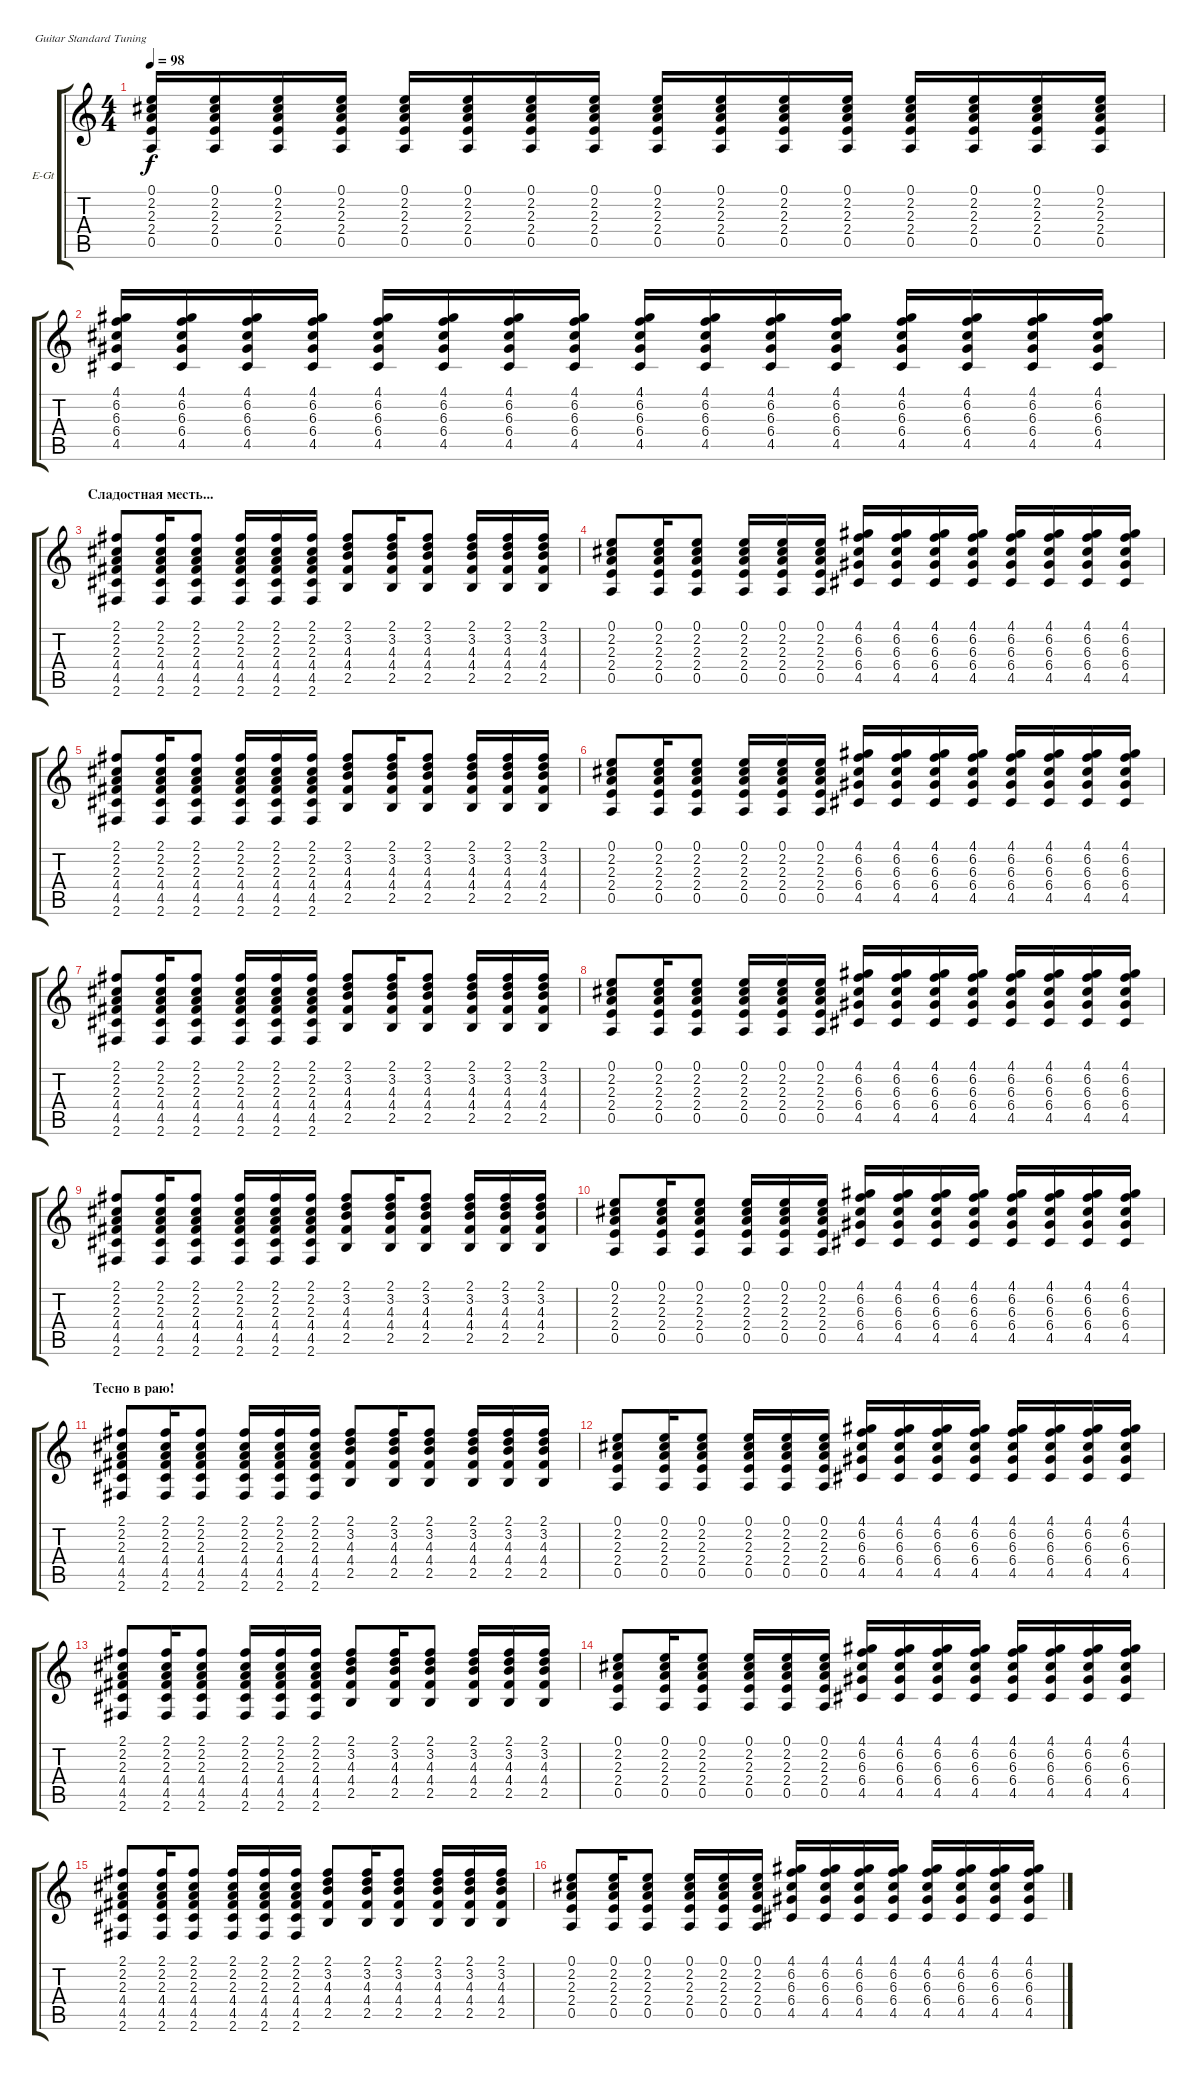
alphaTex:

\defaultSystemsLayout 4
\bracketExtendMode groupsimilarinstruments
\firstSystemTrackNameOrientation horizontal
\otherSystemsTrackNameOrientation horizontal
\track ("Electric Guitar" "E-Gt") {instrument distortionguitar}
\staff {score tabs}
\tuning (E4 B3 G3 D3 A2 E2)
\ts (4 4)
\tempo 98
\clef g2
\scale
0.328084
\ks c
(0.1 2.2 2.3 2.4 0.5).16{dy f} (0.1 2.2 2.3 2.4 0.5).16 (0.1 2.2 2.3 2.4 0.5).16 (0.1 2.2 2.3 2.4 0.5).16 (0.1 2.2 2.3 2.4 0.5).16 (0.1 2.2 2.3 2.4 0.5).16 (0.1 2.2 2.3 2.4 0.5).16 (0.1 2.2 2.3 2.4 0.5).16 (0.1 2.2 2.3 2.4 0.5).16 (0.1 2.2 2.3 2.4 0.5).16 (0.1 2.2 2.3 2.4 0.5).16 (0.1 2.2 2.3 2.4 0.5).16 (0.1 2.2 2.3 2.4 0.5).16 (0.1 2.2 2.3 2.4 0.5).16 (0.1 2.2 2.3 2.4 0.5).16 (0.1 2.2 2.3 2.4 0.5).16 |
(4.1 6.2 6.3 6.4 4.5).16 (4.1 6.2 6.3 6.4 4.5).16 (4.1 6.2 6.3 6.4 4.5).16 (4.1 6.2 6.3 6.4 4.5).16 (4.1 6.2 6.3 6.4 4.5).16 (4.1 6.2 6.3 6.4 4.5).16 (4.1 6.2 6.3 6.4 4.5).16 (4.1 6.2 6.3 6.4 4.5).16 (4.1 6.2 6.3 6.4 4.5).16 (4.1 6.2 6.3 6.4 4.5).16 (4.1 6.2 6.3 6.4 4.5).16 (4.1 6.2 6.3 6.4 4.5).16 (4.1 6.2 6.3 6.4 4.5).16 (4.1 6.2 6.3 6.4 4.5).16 (4.1 6.2 6.3 6.4 4.5).16 (4.1 6.2 6.3 6.4 4.5).16 |
\section ("" "Сладостная месть...")
(2.6 4.5 4.4 2.3 2.2 2.1).8 (2.6 4.5 4.4 2.3 2.2 2.1).16 (2.6 4.5 4.4 2.3 2.2 2.1).8 (2.6 4.5 4.4 2.3 2.2 2.1).16 (2.6 4.5 4.4 2.3 2.2 2.1).16 (2.6 4.5 4.4 2.3 2.2 2.1).16 (2.1 3.2 4.4 4.3 2.5).8 (2.1 3.2 4.4 4.3 2.5).16 (2.1 3.2 4.4 4.3 2.5).8 (2.1 3.2 4.4 4.3 2.5).16 (2.1 3.2 4.4 4.3 2.5).16 (2.1 3.2 4.4 4.3 2.5).16 |
(0.1 2.2 2.3 2.4 0.5).8 (0.1 2.2 2.3 2.4 0.5).16 (0.1 2.2 2.3 2.4 0.5).8 (0.1 2.2 2.3 2.4 0.5).16 (0.1 2.2 2.3 2.4 0.5).16 (0.1 2.2 2.3 2.4 0.5).16 (4.1 6.2 6.3 6.4 4.5).16 (4.1 6.2 6.3 6.4 4.5).16 (4.1 6.2 6.3 6.4 4.5).16 (4.1 6.2 6.3 6.4 4.5).16 (4.1 6.2 6.3 6.4 4.5).16 (4.1 6.2 6.3 6.4 4.5).16 (4.1 6.2 6.3 6.4 4.5).16 (4.1 6.2 6.3 6.4 4.5).16 |
(2.6 4.5 4.4 2.3 2.2 2.1).8 (2.6 4.5 4.4 2.3 2.2 2.1).16 (2.6 4.5 4.4 2.3 2.2 2.1).8 (2.6 4.5 4.4 2.3 2.2 2.1).16 (2.6 4.5 4.4 2.3 2.2 2.1).16 (2.6 4.5 4.4 2.3 2.2 2.1).16 (2.1 3.2 4.4 4.3 2.5).8 (2.1 3.2 4.4 4.3 2.5).16 (2.1 3.2 4.4 4.3 2.5).8 (2.1 3.2 4.4 4.3 2.5).16 (2.1 3.2 4.4 4.3 2.5).16 (2.1 3.2 4.4 4.3 2.5).16 |
(0.1 2.2 2.3 2.4 0.5).8 (0.1 2.2 2.3 2.4 0.5).16 (0.1 2.2 2.3 2.4 0.5).8 (0.1 2.2 2.3 2.4 0.5).16 (0.1 2.2 2.3 2.4 0.5).16 (0.1 2.2 2.3 2.4 0.5).16 (4.1 6.2 6.3 6.4 4.5).16 (4.1 6.2 6.3 6.4 4.5).16 (4.1 6.2 6.3 6.4 4.5).16 (4.1 6.2 6.3 6.4 4.5).16 (4.1 6.2 6.3 6.4 4.5).16 (4.1 6.2 6.3 6.4 4.5).16 (4.1 6.2 6.3 6.4 4.5).16 (4.1 6.2 6.3 6.4 4.5).16 |
(2.6 4.5 4.4 2.3 2.2 2.1).8 (2.6 4.5 4.4 2.3 2.2 2.1).16 (2.6 4.5 4.4 2.3 2.2 2.1).8 (2.6 4.5 4.4 2.3 2.2 2.1).16 (2.6 4.5 4.4 2.3 2.2 2.1).16 (2.6 4.5 4.4 2.3 2.2 2.1).16 (2.1 3.2 4.4 4.3 2.5).8 (2.1 3.2 4.4 4.3 2.5).16 (2.1 3.2 4.4 4.3 2.5).8 (2.1 3.2 4.4 4.3 2.5).16 (2.1 3.2 4.4 4.3 2.5).16 (2.1 3.2 4.4 4.3 2.5).16 |
(0.1 2.2 2.3 2.4 0.5).8 (0.1 2.2 2.3 2.4 0.5).16 (0.1 2.2 2.3 2.4 0.5).8 (0.1 2.2 2.3 2.4 0.5).16 (0.1 2.2 2.3 2.4 0.5).16 (0.1 2.2 2.3 2.4 0.5).16 (4.1 6.2 6.3 6.4 4.5).16 (4.1 6.2 6.3 6.4 4.5).16 (4.1 6.2 6.3 6.4 4.5).16 (4.1 6.2 6.3 6.4 4.5).16 (4.1 6.2 6.3 6.4 4.5).16 (4.1 6.2 6.3 6.4 4.5).16 (4.1 6.2 6.3 6.4 4.5).16 (4.1 6.2 6.3 6.4 4.5).16 |
(2.6 4.5 4.4 2.3 2.2 2.1).8 (2.6 4.5 4.4 2.3 2.2 2.1).16 (2.6 4.5 4.4 2.3 2.2 2.1).8 (2.6 4.5 4.4 2.3 2.2 2.1).16 (2.6 4.5 4.4 2.3 2.2 2.1).16 (2.6 4.5 4.4 2.3 2.2 2.1).16 (2.1 3.2 4.4 4.3 2.5).8 (2.1 3.2 4.4 4.3 2.5).16 (2.1 3.2 4.4 4.3 2.5).8 (2.1 3.2 4.4 4.3 2.5).16 (2.1 3.2 4.4 4.3 2.5).16 (2.1 3.2 4.4 4.3 2.5).16 |
(0.1 2.2 2.3 2.4 0.5).8 (0.1 2.2 2.3 2.4 0.5).16 (0.1 2.2 2.3 2.4 0.5).8 (0.1 2.2 2.3 2.4 0.5).16 (0.1 2.2 2.3 2.4 0.5).16 (0.1 2.2 2.3 2.4 0.5).16 (4.1 6.2 6.3 6.4 4.5).16 (4.1 6.2 6.3 6.4 4.5).16 (4.1 6.2 6.3 6.4 4.5).16 (4.1 6.2 6.3 6.4 4.5).16 (4.1 6.2 6.3 6.4 4.5).16 (4.1 6.2 6.3 6.4 4.5).16 (4.1 6.2 6.3 6.4 4.5).16 (4.1 6.2 6.3 6.4 4.5).16 |
\section ("" "Тесно в раю!")
(2.6 4.5 4.4 2.3 2.2 2.1).8 (2.6 4.5 4.4 2.3 2.2 2.1).16 (2.6 4.5 4.4 2.3 2.2 2.1).8 (2.6 4.5 4.4 2.3 2.2 2.1).16 (2.6 4.5 4.4 2.3 2.2 2.1).16 (2.6 4.5 4.4 2.3 2.2 2.1).16 (2.1 3.2 4.4 4.3 2.5).8 (2.1 3.2 4.4 4.3 2.5).16 (2.1 3.2 4.4 4.3 2.5).8 (2.1 3.2 4.4 4.3 2.5).16 (2.1 3.2 4.4 4.3 2.5).16 (2.1 3.2 4.4 4.3 2.5).16 |
(0.1 2.2 2.3 2.4 0.5).8 (0.1 2.2 2.3 2.4 0.5).16 (0.1 2.2 2.3 2.4 0.5).8 (0.1 2.2 2.3 2.4 0.5).16 (0.1 2.2 2.3 2.4 0.5).16 (0.1 2.2 2.3 2.4 0.5).16 (4.1 6.2 6.3 6.4 4.5).16 (4.1 6.2 6.3 6.4 4.5).16 (4.1 6.2 6.3 6.4 4.5).16 (4.1 6.2 6.3 6.4 4.5).16 (4.1 6.2 6.3 6.4 4.5).16 (4.1 6.2 6.3 6.4 4.5).16 (4.1 6.2 6.3 6.4 4.5).16 (4.1 6.2 6.3 6.4 4.5).16 |
(2.6 4.5 4.4 2.3 2.2 2.1).8 (2.6 4.5 4.4 2.3 2.2 2.1).16 (2.6 4.5 4.4 2.3 2.2 2.1).8 (2.6 4.5 4.4 2.3 2.2 2.1).16 (2.6 4.5 4.4 2.3 2.2 2.1).16 (2.6 4.5 4.4 2.3 2.2 2.1).16 (2.1 3.2 4.4 4.3 2.5).8 (2.1 3.2 4.4 4.3 2.5).16 (2.1 3.2 4.4 4.3 2.5).8 (2.1 3.2 4.4 4.3 2.5).16 (2.1 3.2 4.4 4.3 2.5).16 (2.1 3.2 4.4 4.3 2.5).16 |
(0.1 2.2 2.3 2.4 0.5).8 (0.1 2.2 2.3 2.4 0.5).16 (0.1 2.2 2.3 2.4 0.5).8 (0.1 2.2 2.3 2.4 0.5).16 (0.1 2.2 2.3 2.4 0.5).16 (0.1 2.2 2.3 2.4 0.5).16 (4.1 6.2 6.3 6.4 4.5).16 (4.1 6.2 6.3 6.4 4.5).16 (4.1 6.2 6.3 6.4 4.5).16 (4.1 6.2 6.3 6.4 4.5).16 (4.1 6.2 6.3 6.4 4.5).16 (4.1 6.2 6.3 6.4 4.5).16 (4.1 6.2 6.3 6.4 4.5).16 (4.1 6.2 6.3 6.4 4.5).16 |
(2.6 4.5 4.4 2.3 2.2 2.1).8 (2.6 4.5 4.4 2.3 2.2 2.1).16 (2.6 4.5 4.4 2.3 2.2 2.1).8 (2.6 4.5 4.4 2.3 2.2 2.1).16 (2.6 4.5 4.4 2.3 2.2 2.1).16 (2.6 4.5 4.4 2.3 2.2 2.1).16 (2.1 3.2 4.4 4.3 2.5).8 (2.1 3.2 4.4 4.3 2.5).16 (2.1 3.2 4.4 4.3 2.5).8 (2.1 3.2 4.4 4.3 2.5).16 (2.1 3.2 4.4 4.3 2.5).16 (2.1 3.2 4.4 4.3 2.5).16 |
(0.1 2.2 2.3 2.4 0.5).8 (0.1 2.2 2.3 2.4 0.5).16 (0.1 2.2 2.3 2.4 0.5).8 (0.1 2.2 2.3 2.4 0.5).16 (0.1 2.2 2.3 2.4 0.5).16 (0.1 2.2 2.3 2.4 0.5).16 (4.1 6.2 6.3 6.4 4.5).16 (4.1 6.2 6.3 6.4 4.5).16 (4.1 6.2 6.3 6.4 4.5).16 (4.1 6.2 6.3 6.4 4.5).16 (4.1 6.2 6.3 6.4 4.5).16 (4.1 6.2 6.3 6.4 4.5).16 (4.1 6.2 6.3 6.4 4.5).16 (4.1 6.2 6.3 6.4 4.5).16
